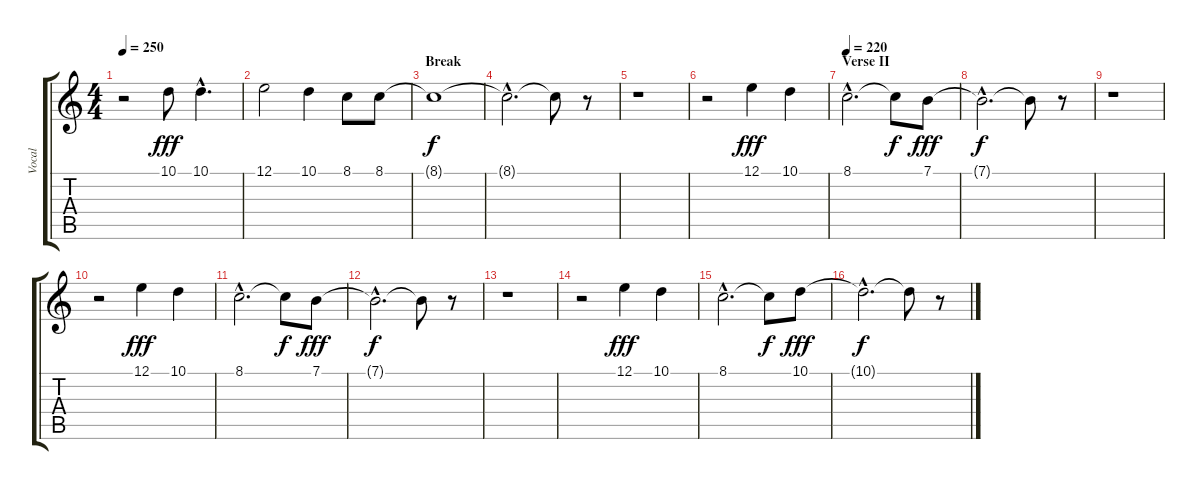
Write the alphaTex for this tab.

\track ("Vocal" "Vocal") {instrument flute}
\staff {score tabs}
\tuning (E4 B3 G3 D3 A2 E2) {hide}
\ts (4 4)
\tempo 250
\clef g2
\ks c
r.2{dy fff} 10.1.8 10.1{hac}.4{d} |
12.1.2 10.1.4 8.1.8 8.1.8 |
\section ("" "Break")
8.1{t}.1{dy f} |
8.1{hac t}.2{d} 8.1{t}.8 r.8 |
r.1 |
r.2 12.1.4{dy fff} 10.1.4 |
\section ("" "Verse II")
\tempo 220
8.1{hac}.2{d} 8.1{t}.8{dy f} 7.1.8{dy fff} |
7.1{hac t}.2{d dy f} 7.1{t}.8 r.8 |
r.1 |
r.2 12.1.4{dy fff} 10.1.4 |
8.1{hac}.2{d} 8.1{t}.8{dy f} 7.1.8{dy fff} |
7.1{hac t}.2{d dy f} 7.1{t}.8 r.8 |
r.1 |
r.2 12.1.4{dy fff} 10.1.4 |
8.1{hac}.2{d} 8.1{t}.8{dy f} 10.1.8{dy fff} |
10.1{hac t}.2{d dy f} 10.1{t}.8 r.8
